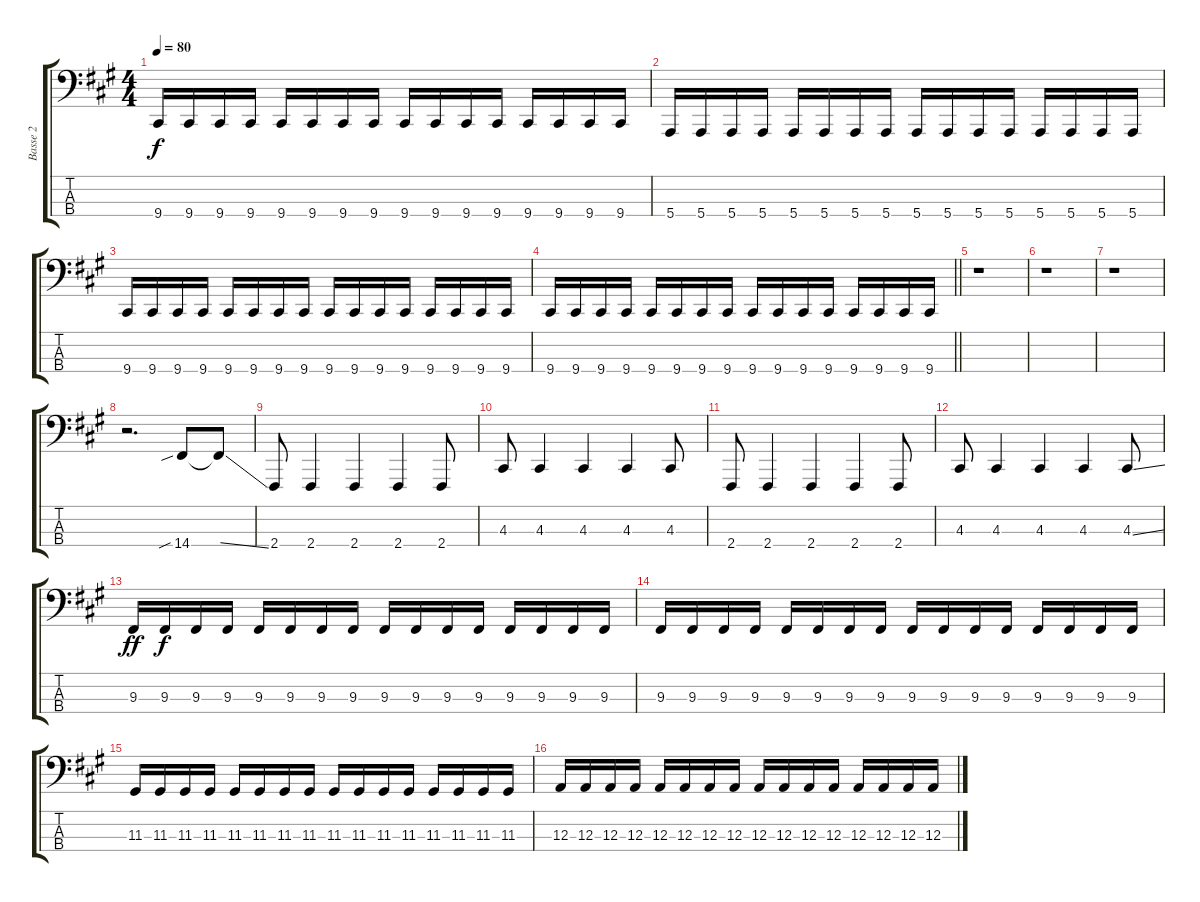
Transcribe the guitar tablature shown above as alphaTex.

\track ("Basse 2" "Basse 2") {instrument lead2sawtooth}
\staff {score tabs}
\tuning (G2 D2 A1 E1) {hide}
\ts (4 4)
\tempo 80
\clef f4
\ks a
9.4.16{dy f} 9.4.16 9.4.16 9.4.16 9.4.16 9.4.16 9.4.16 9.4.16 9.4.16 9.4.16 9.4.16 9.4.16 9.4.16 9.4.16 9.4.16 9.4.16 |
5.4.16 5.4.16 5.4.16 5.4.16 5.4.16 5.4.16 5.4.16 5.4.16 5.4.16 5.4.16 5.4.16 5.4.16 5.4.16 5.4.16 5.4.16 5.4.16 |
9.4.16 9.4.16 9.4.16 9.4.16 9.4.16 9.4.16 9.4.16 9.4.16 9.4.16 9.4.16 9.4.16 9.4.16 9.4.16 9.4.16 9.4.16 9.4.16 |
\barLineRight lightlight
9.4.16 9.4.16 9.4.16 9.4.16 9.4.16 9.4.16 9.4.16 9.4.16 9.4.16 9.4.16 9.4.16 9.4.16 9.4.16 9.4.16 9.4.16 9.4.16 |
r.1 |
r.1 |
r.1 |
r.2{d} 14.4{sib}.8 14.4{ss t}.8 |
2.4.8 2.4.4 2.4.4 2.4.4 2.4.8 |
4.3.8 4.3.4 4.3.4 4.3.4 4.3.8 |
2.4.8 2.4.4 2.4.4 2.4.4 2.4.8 |
4.3.8 4.3.4 4.3.4 4.3.4 4.3{ss}.8 |
9.3.16{dy ff} 9.3.16{dy f} 9.3.16 9.3.16 9.3.16 9.3.16 9.3.16 9.3.16 9.3.16 9.3.16 9.3.16 9.3.16 9.3.16 9.3.16 9.3.16 9.3.16 |
9.3.16 9.3.16 9.3.16 9.3.16 9.3.16 9.3.16 9.3.16 9.3.16 9.3.16 9.3.16 9.3.16 9.3.16 9.3.16 9.3.16 9.3.16 9.3.16 |
11.3.16 11.3.16 11.3.16 11.3.16 11.3.16 11.3.16 11.3.16 11.3.16 11.3.16 11.3.16 11.3.16 11.3.16 11.3.16 11.3.16 11.3.16 11.3.16 |
12.3.16 12.3.16 12.3.16 12.3.16 12.3.16 12.3.16 12.3.16 12.3.16 12.3.16 12.3.16 12.3.16 12.3.16 12.3.16 12.3.16 12.3.16 12.3.16
